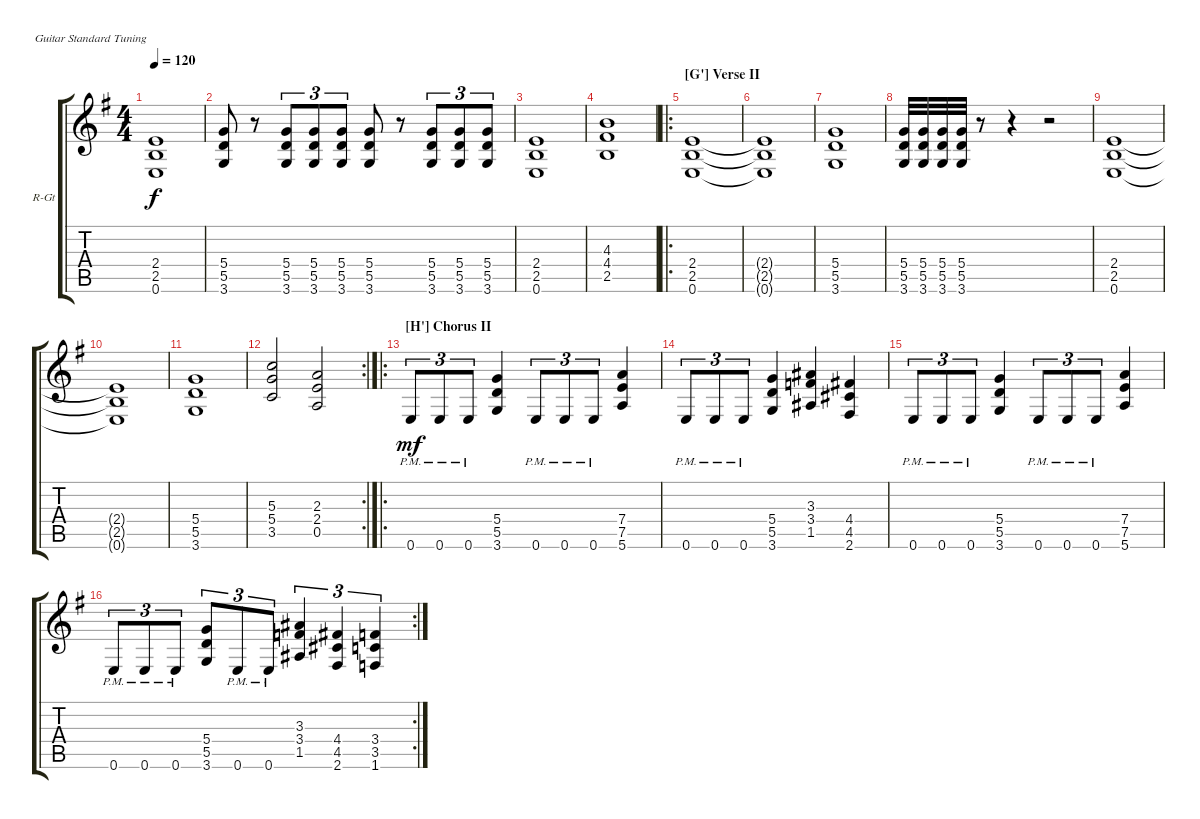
\defaultSystemsLayout 4
\bracketExtendMode groupsimilarinstruments
\firstSystemTrackNameOrientation horizontal
\otherSystemsTrackNameOrientation horizontal
\track ("Rhytm Guitar" "R-Gt") {instrument distortionguitar}
\staff {score tabs}
\tuning (E4 B3 G3 D3 A2 E2)
\ts (4 4)
\tempo 120
\clef g2
\ks eminor
(0.6 2.5 2.4).1{dy f} |
(3.6 5.5 5.4).8 r.8 (3.6 5.5 5.4).8{tu (3 2)} (3.6 5.5 5.4).8{tu (3 2)} (3.6 5.5 5.4).8{tu (3 2)} (3.6 5.5 5.4).8 r.8 (3.6 5.5 5.4).8{tu (3 2)} (3.6 5.5 5.4).8{tu (3 2)} (3.6 5.5 5.4).8{tu (3 2)} |
(2.5 2.4 0.6).1 |
(2.5 4.4 4.3).1 |
\ro
\section ("G'" "Verse II")
(0.6 2.5 2.4).1 |
(0.6{t} 2.5{t} 2.4{t}).1 |
(3.6 5.5 5.4).1 |
(3.6 5.5 5.4).32 (3.6 5.5 5.4).32 (3.6 5.5 5.4).32 (3.6 5.5 5.4).32 r.8 r.4 r.2 |
(0.6 2.5 2.4).1 |
(0.6{t} 2.5{t} 2.4{t}).1 |
(3.6 5.5 5.4).1 |
\rc 2
(3.5 5.4 5.3).2 (0.5 2.4 2.3).2 |
\ro
\section ("H'" "Chorus II")
0.6{pm}.8{tu (3 2) dy mf} 0.6{pm}.8{tu (3 2)} 0.6{pm}.8{tu (3 2)} (3.6 5.5 5.4).4 0.6{pm}.8{tu (3 2)} 0.6{pm}.8{tu (3 2)} 0.6{pm}.8{tu (3 2)} (5.6 7.5 7.4).4 |
0.6{pm}.8{tu (3 2)} 0.6{pm}.8{tu (3 2)} 0.6{pm}.8{tu (3 2)} (3.6 5.5 5.4).4 (1.5 3.4 3.3).4 (2.6 4.5 4.4).4 |
0.6{pm}.8{tu (3 2)} 0.6{pm}.8{tu (3 2)} 0.6{pm}.8{tu (3 2)} (3.6 5.5 5.4).4 0.6{pm}.8{tu (3 2)} 0.6{pm}.8{tu (3 2)} 0.6{pm}.8{tu (3 2)} (5.6 7.5 7.4).4 |
\rc 2
0.6{pm}.8{tu (3 2)} 0.6{pm}.8{tu (3 2)} 0.6{pm}.8{tu (3 2)} (3.6 5.5 5.4).8{tu (3 2)} 0.6{pm}.8{tu (3 2)} 0.6{pm}.8{tu (3 2)} (1.5 3.4 3.3).4{tu (3 2)} (2.6 4.5 4.4).4{tu (3 2)} (1.6 3.5 3.4).4{tu (3 2)}
